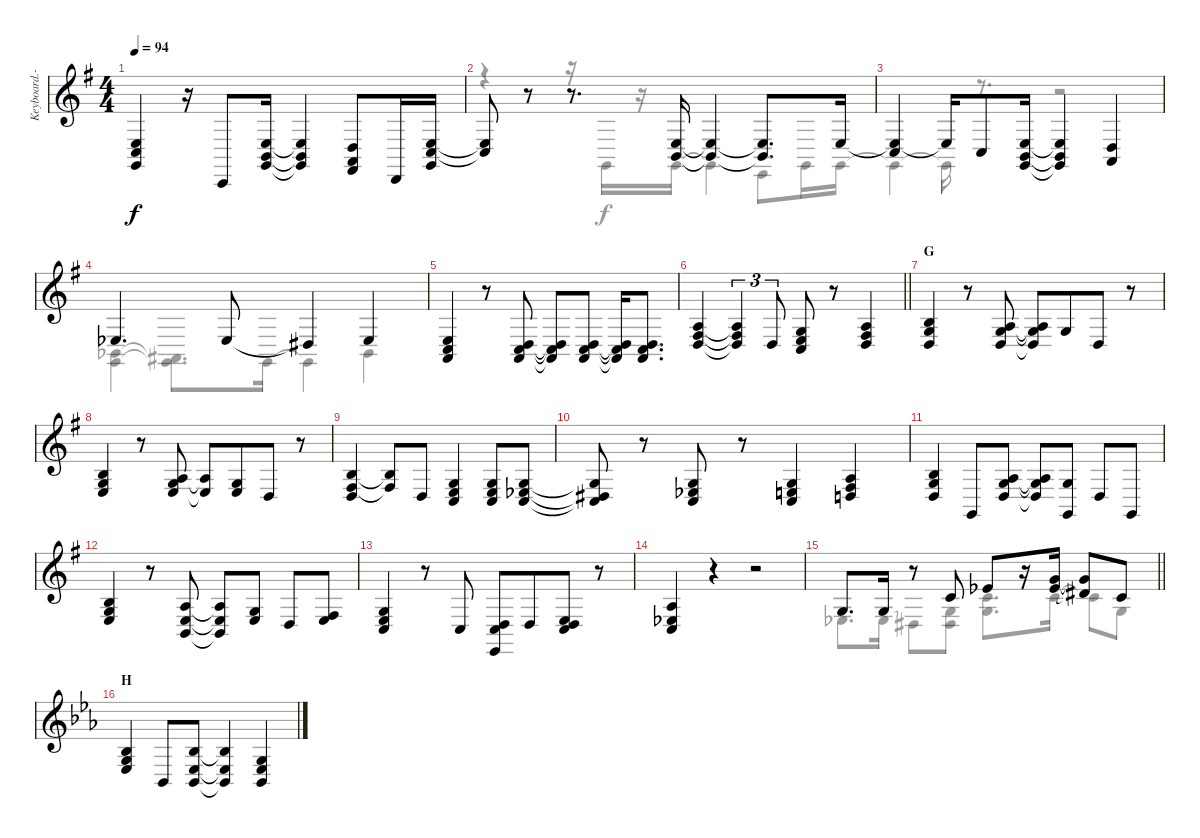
\track ("Keyboard.-II" "Keyboard.-") {instrument brightacousticpiano}
\staff {score}
\tuning (E4 B3 G3 D3 A2 E2 B1) {hide}
\voice
\ts (4 4)
\tempo 94
\clef g2
\ks g
(2.4{t} 3.5{t} 3.6{t}).4{dy f} r.16 1.7.8 (2.4 2.5 3.6).16 (2.4{t} 2.5{t} 3.6{t}).4 (0.4 0.5 2.6).8 3.7.16 (2.4 3.5 3.6).16 |
(2.4{t} 3.5{t}).8 r.8 r.8{d} (2.4 2.5).16 (2.4{t} 2.5{t}).4 (2.4{t} 2.5{t}).8{d} 2.4.16 |
(2.4{t} 3.5).4 2.4{t}.16 3.5.8 (2.4 2.5 3.6).16 (2.4{t} 2.5{t} 3.6{t}).4 (0.4 0.5).4 |
1.4{acc b}.4{d} 1.4{acc b}.8 1.4{t}.4 1.4{acc b}.4 |
(2.4 3.5 5.6).4 r.8 (0.4 3.5 5.6).8 (0.4{t} 3.5{t} 5.6{t}).8 (0.4 3.5 5.6).8 (0.4{t} 3.5{t} 5.6{t}).16 (0.4 3.5 5.6).8{d} |
\barLineRight lightlight
(2.3 4.4 5.5).4 (2.3{t} 4.4{t} 5.5{t}).4{tu (3 2)} 5.5.8{tu (3 2)} (0.3 2.4 3.5).8 r.8 (2.3 4.4 5.5).4 |
\section ("" "G")
(0.2 0.3 0.4).4 r.8 (2.3 5.4 5.5).8 (2.3{t} 5.4{t} 5.5{t}).8 5.4.8{beam merge} 5.5.8 r.8 |
(0.2 0.3 2.4).4 r.8 (2.3 5.4 7.5).8 (2.3{t} 7.5{t}).8 (5.4 7.5).8{beam merge} 5.5.8 r.8 |
(0.2 4.4 5.5).4 (0.2{t} 4.4{t}).8 0.4.8 (0.3 2.4 3.5).4 (0.3 2.4 3.5).8 (0.3 1.4{acc b} 3.5).8 |
(0.3{t} 1.4{t} 3.5{t}).8 r.8 (0.3 1.4{acc b} 3.5).8 r.8 (0.3 2.4 3.5).4 (2.3 4.4 5.5).4 |
(0.2 0.3 0.4).4 3.6.8 (2.3 5.4 5.5).8 (2.3{t} 5.4{t} 5.5{t}).8 (5.4 3.6).8 5.5.8 3.6.8 |
(0.2 0.3 2.4).4 r.8 (2.3 2.4 2.5).8 (2.3{t} 2.4{t} 2.5{t}).8 (0.3 2.4).8 5.5.8 (4.4 7.5).8 |
(0.3 2.4 3.5).4 r.8 3.5.8 (0.4 3.5 0.6).8 0.4.8{beam merge} (2.4 5.5 8.6).8 r.8 |
(2.3 1.4{acc b} 3.5).4 r.4 r.2 |
\barLineRight lightlight
0.3.8{d} 0.3.16 r.8 1.2.8 4.2{acc b}.8 r.16 (3.1 4.2{acc b}).16 (3.1{t} 4.2{t}).8 1.2.8 |
\section ("" "H")
\ks eb
(3.3 5.4 6.5).4 1.5.8 (3.3 1.4 1.5).8 (3.3{t} 1.4{t} 1.5{t}).4 (0.3 1.4 1.5).4
\voice
\clef g2
\ottava regular
\simile none
\ks g
|
r.4 r.16 3.6.16 r.16 3.6.16 3.6{t}.4 0.6.8 3.6.16 3.6.16 |
3.6{t}.4 3.6{t}.16 r.8{d} r.2 |
(1.5{acc b} 3.6).4 (1.5{t} 3.6{t}).8{d} 3.6.16 3.6{t}.4 1.5{acc b}.4 |
|
\barLineRight lightlight
|
|
|
|
|
|
|
|
|
\barLineRight lightlight
1.4{acc b}.8{d} 1.4{acc b}.16 1.4{t}.8 (0.3 1.4).8 (5.3 5.4).8{d} 5.3.16 5.3{t}.8 0.3.8 |
\ks eb
